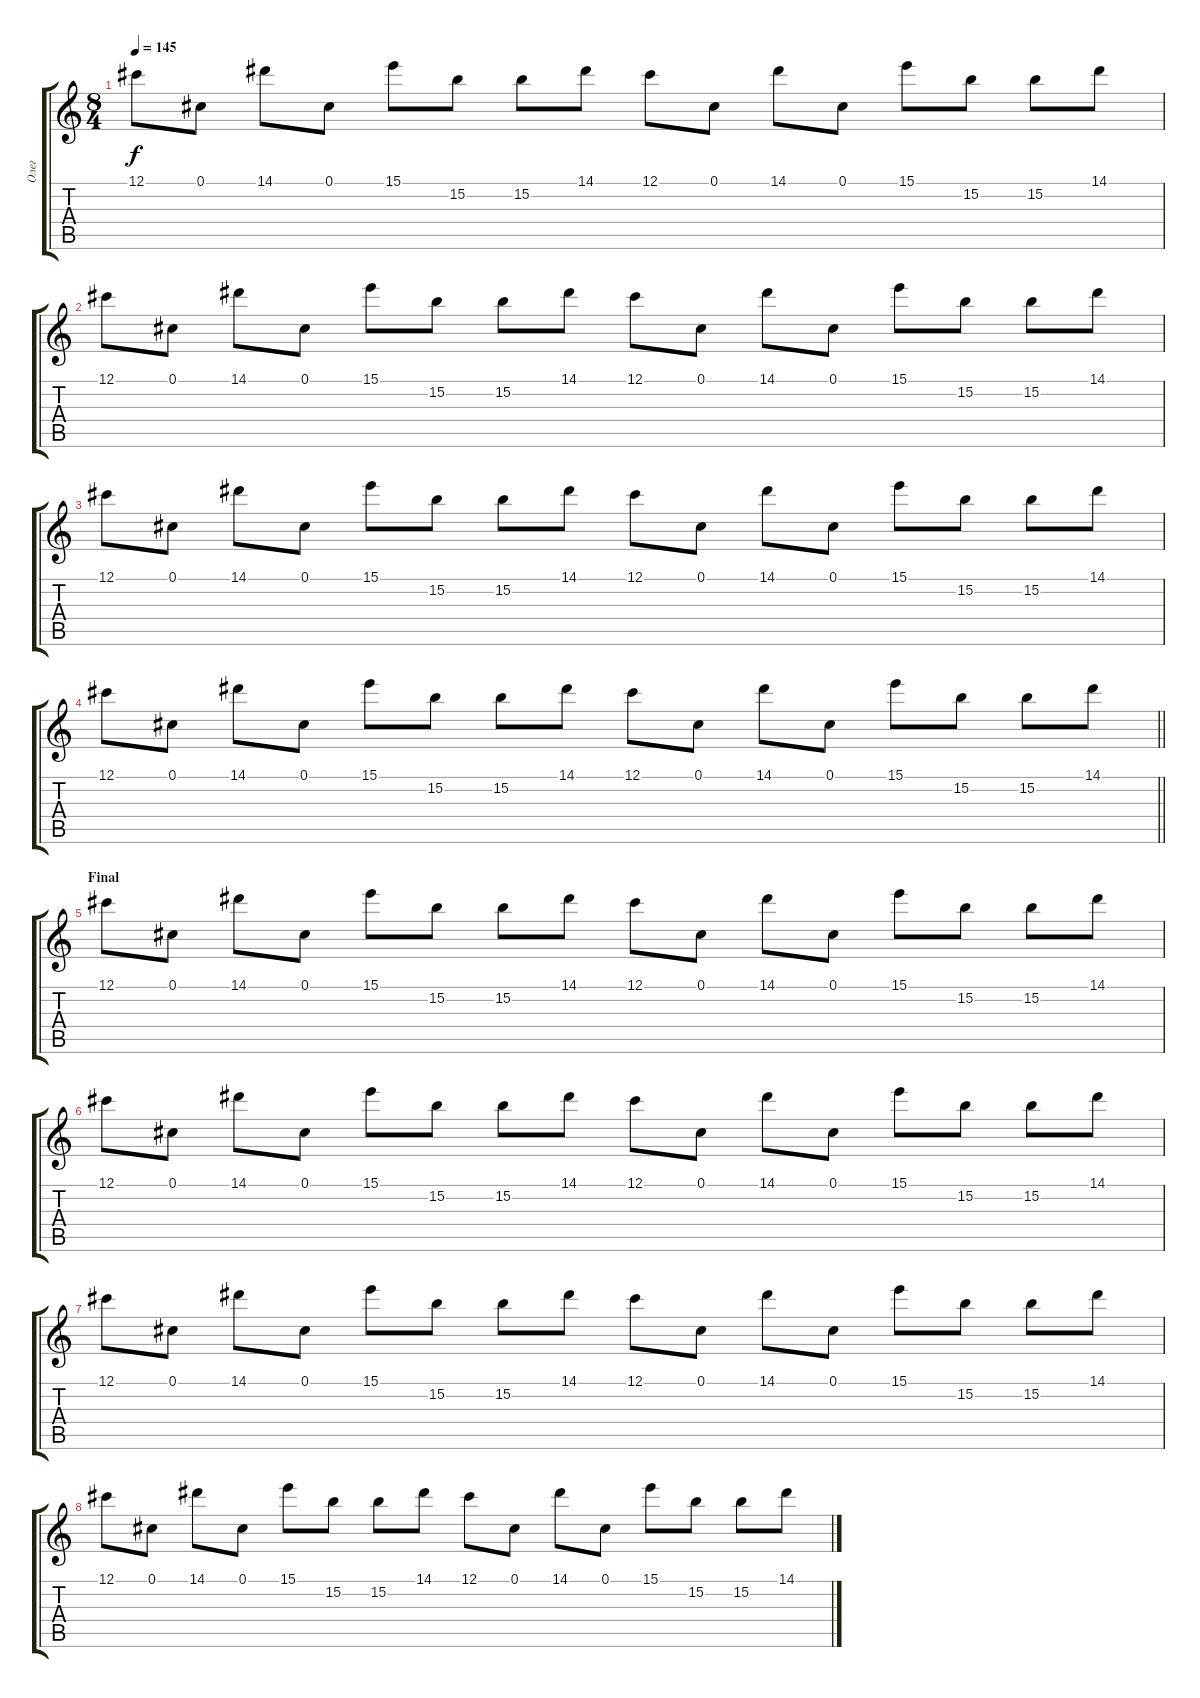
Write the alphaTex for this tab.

\track ("Олег" "Олег") {instrument distortionguitar}
\staff {score tabs}
\tuning (Db4 Ab3 E3 B2 Gb2 Db2) {hide}
\ts (8 4)
\tempo 145
\clef g2
\ks c
12.1.8{dy f} 0.1.8 14.1.8 0.1.8 15.1.8 15.2.8 15.2.8 14.1.8 12.1.8 0.1.8 14.1.8 0.1.8 15.1.8 15.2.8 15.2.8 14.1.8 |
12.1.8 0.1.8 14.1.8 0.1.8 15.1.8 15.2.8 15.2.8 14.1.8 12.1.8 0.1.8 14.1.8 0.1.8 15.1.8 15.2.8 15.2.8 14.1.8 |
12.1.8 0.1.8 14.1.8 0.1.8 15.1.8 15.2.8 15.2.8 14.1.8 12.1.8 0.1.8 14.1.8 0.1.8 15.1.8 15.2.8 15.2.8 14.1.8 |
\barLineRight lightlight
12.1.8 0.1.8 14.1.8 0.1.8 15.1.8 15.2.8 15.2.8 14.1.8 12.1.8 0.1.8 14.1.8 0.1.8 15.1.8 15.2.8 15.2.8 14.1.8 |
\section ("" "Final")
12.1.8 0.1.8 14.1.8 0.1.8 15.1.8 15.2.8 15.2.8 14.1.8 12.1.8 0.1.8 14.1.8 0.1.8 15.1.8 15.2.8 15.2.8 14.1.8 |
12.1.8 0.1.8 14.1.8 0.1.8 15.1.8 15.2.8 15.2.8 14.1.8 12.1.8 0.1.8 14.1.8 0.1.8 15.1.8 15.2.8 15.2.8 14.1.8 |
12.1.8 0.1.8 14.1.8 0.1.8 15.1.8 15.2.8 15.2.8 14.1.8 12.1.8 0.1.8 14.1.8 0.1.8 15.1.8 15.2.8 15.2.8 14.1.8 |
12.1.8 0.1.8 14.1.8 0.1.8 15.1.8 15.2.8 15.2.8 14.1.8 12.1.8 0.1.8 14.1.8 0.1.8 15.1.8 15.2.8 15.2.8 14.1.8
